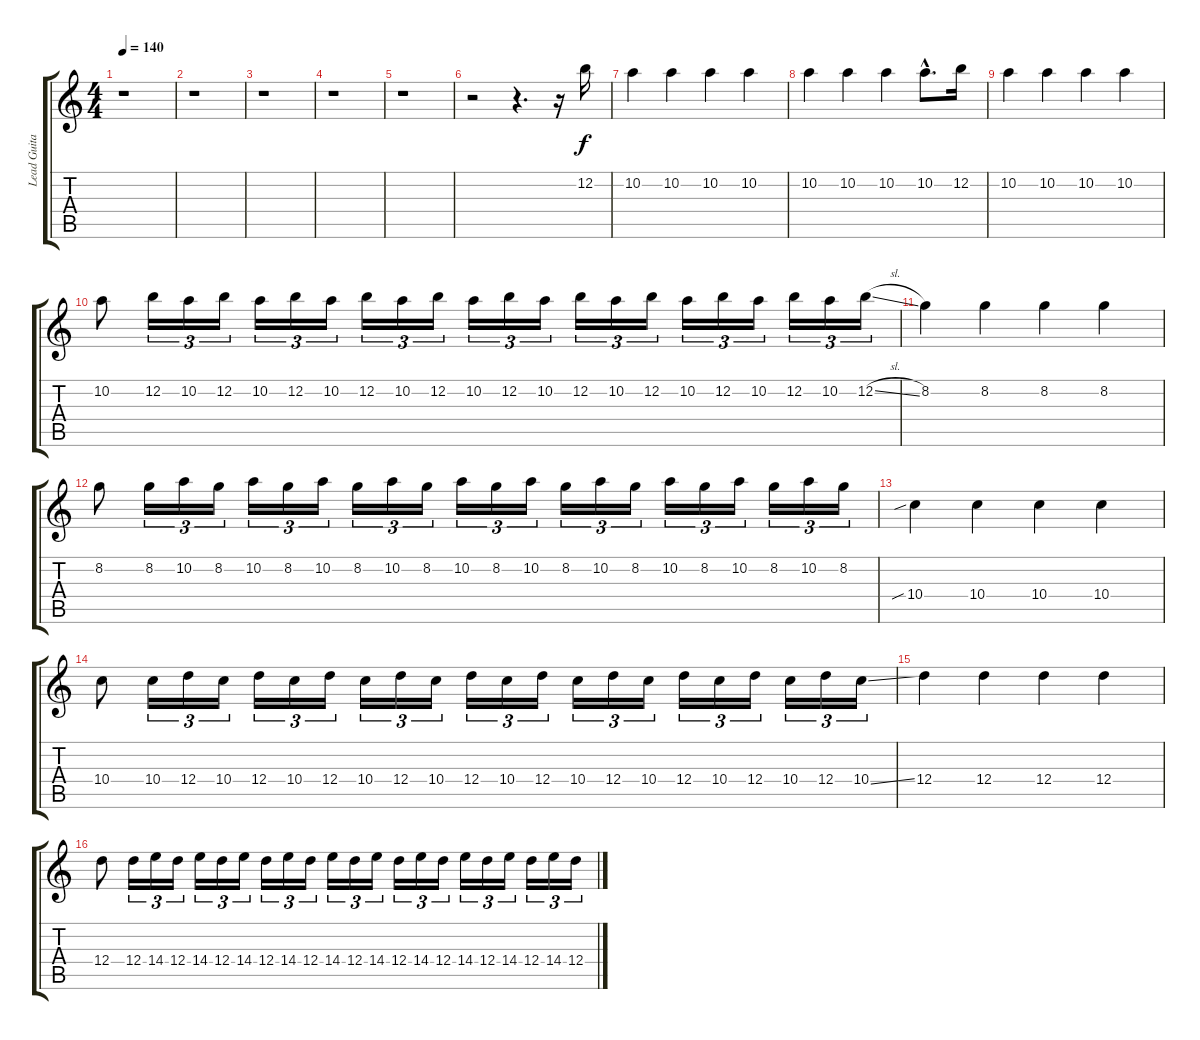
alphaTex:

\track ("Lead Guitar (Enrik Garcia)" "Lead Guita") {instrument distortionguitar}
\staff {score tabs}
\tuning (E4 B3 G3 D3 A2 E2) {hide}
\ts (4 4)
\tempo 140
\clef g2
\ks c
r.1{dy f instrument distortionguitar} |
r.1 |
r.1 |
r.1 |
r.1 |
r.2 r.4{d} r.16 12.2.16 |
10.2.4 10.2.4 10.2.4 10.2.4 |
10.2.4 10.2.4 10.2.4 10.2{hac}.8{d} 12.2.16 |
10.2.4 10.2.4 10.2.4 10.2.4 |
10.2.8 12.2.16{tu (3 2)} 10.2.16{tu (3 2)} 12.2.16{tu (3 2)} 10.2.16{tu (3 2)} 12.2.16{tu (3 2)} 10.2.16{tu (3 2)} 12.2.16{tu (3 2)} 10.2.16{tu (3 2)} 12.2.16{tu (3 2)} 10.2.16{tu (3 2)} 12.2.16{tu (3 2)} 10.2.16{tu (3 2)} 12.2.16{tu (3 2)} 10.2.16{tu (3 2)} 12.2.16{tu (3 2)} 10.2.16{tu (3 2)} 12.2.16{tu (3 2)} 10.2.16{tu (3 2)} 12.2.16{tu (3 2)} 10.2.16{tu (3 2)} 12.2{sl}.16{tu (3 2)} |
8.2.4 8.2.4 8.2.4 8.2.4 |
8.2.8 8.2.16{tu (3 2)} 10.2.16{tu (3 2)} 8.2.16{tu (3 2)} 10.2.16{tu (3 2)} 8.2.16{tu (3 2)} 10.2.16{tu (3 2)} 8.2.16{tu (3 2)} 10.2.16{tu (3 2)} 8.2.16{tu (3 2)} 10.2.16{tu (3 2)} 8.2.16{tu (3 2)} 10.2.16{tu (3 2)} 8.2.16{tu (3 2)} 10.2.16{tu (3 2)} 8.2.16{tu (3 2)} 10.2.16{tu (3 2)} 8.2.16{tu (3 2)} 10.2.16{tu (3 2)} 8.2.16{tu (3 2)} 10.2.16{tu (3 2)} 8.2.16{tu (3 2)} |
10.4{sib}.4 10.4.4 10.4.4 10.4.4 |
10.4.8 10.4.16{tu (3 2)} 12.4.16{tu (3 2)} 10.4.16{tu (3 2)} 12.4.16{tu (3 2)} 10.4.16{tu (3 2)} 12.4.16{tu (3 2)} 10.4.16{tu (3 2)} 12.4.16{tu (3 2)} 10.4.16{tu (3 2)} 12.4.16{tu (3 2)} 10.4.16{tu (3 2)} 12.4.16{tu (3 2)} 10.4.16{tu (3 2)} 12.4.16{tu (3 2)} 10.4.16{tu (3 2)} 12.4.16{tu (3 2)} 10.4.16{tu (3 2)} 12.4.16{tu (3 2)} 10.4.16{tu (3 2)} 12.4.16{tu (3 2)} 10.4{ss}.16{tu (3 2)} |
12.4.4 12.4.4 12.4.4 12.4.4 |
12.4.8 12.4.16{tu (3 2)} 14.4.16{tu (3 2)} 12.4.16{tu (3 2)} 14.4.16{tu (3 2)} 12.4.16{tu (3 2)} 14.4.16{tu (3 2)} 12.4.16{tu (3 2)} 14.4.16{tu (3 2)} 12.4.16{tu (3 2)} 14.4.16{tu (3 2)} 12.4.16{tu (3 2)} 14.4.16{tu (3 2)} 12.4.16{tu (3 2)} 14.4.16{tu (3 2)} 12.4.16{tu (3 2)} 14.4.16{tu (3 2)} 12.4.16{tu (3 2)} 14.4.16{tu (3 2)} 12.4.16{tu (3 2)} 14.4.16{tu (3 2)} 12.4{ss}.16{tu (3 2)}
